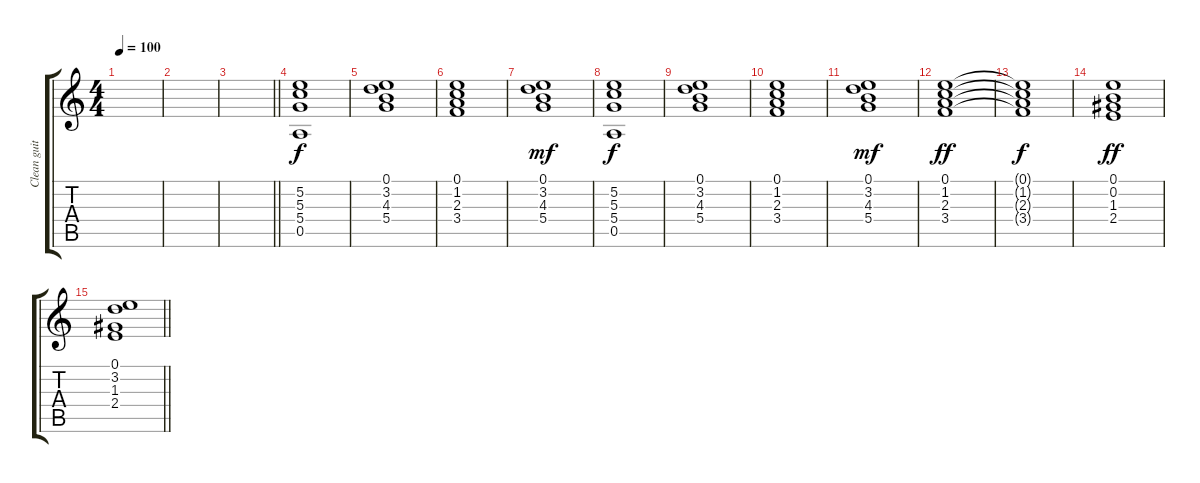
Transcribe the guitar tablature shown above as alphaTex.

\track ("Clean guitar" "Clean guit") {instrument electricguitarjazz}
\staff {score tabs}
\tuning (E4 B3 G3 D3 A2 E2) {hide}
\ts (4 4)
\tempo 100
\clef g2
\ks c
|
|
\barLineRight lightlight
|
(5.2 5.3 5.4 0.5).1 |
(0.1 3.2 4.3 5.4).1 |
(0.1 1.2 2.3 3.4).1 |
(0.1 3.2 4.3 5.4).1{dy mf} |
(5.2 5.3 5.4 0.5).1{dy f} |
(0.1 3.2 4.3 5.4).1 |
(0.1 1.2 2.3 3.4).1 |
(0.1 3.2 4.3 5.4).1{dy mf} |
(0.1 1.2 2.3 3.4).1{dy ff} |
(0.1{t} 1.2{t} 2.3{t} 3.4{t}).1{dy f} |
(0.1 0.2 1.3 2.4).1{dy ff} |
\barLineRight lightlight
(0.1 3.2 1.3 2.4).1
